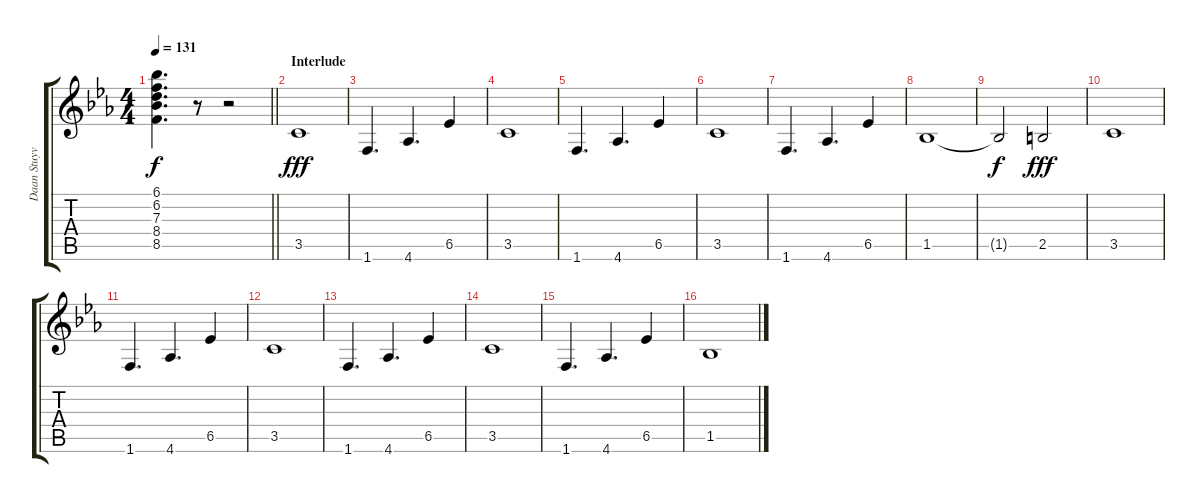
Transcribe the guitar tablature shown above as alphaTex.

\track ("Daan Stuyven (elec. gtr.)" "Daan Stuyv") {instrument overdrivenguitar}
\staff {score tabs}
\tuning (E4 B3 G3 D3 A2 E2) {hide}
\ts (4 4)
\tempo 131
\clef g2
\barLineRight lightlight
\ks cminor
(6.1{t} 6.2{t} 7.3{t} 8.4{t} 8.5{t}).4{d dy f} r.8 r.2 |
\section ("" "Interlude")
3.5.1{dy fff} |
1.6.4{d} 4.6.4{d} 6.5.4 |
3.5.1 |
1.6.4{d} 4.6.4{d} 6.5.4 |
3.5.1 |
1.6.4{d} 4.6.4{d} 6.5.4 |
1.5.1 |
1.5{t}.2{dy f} 2.5.2{dy fff} |
3.5.1 |
1.6.4{d} 4.6.4{d} 6.5.4 |
3.5.1 |
1.6.4{d} 4.6.4{d} 6.5.4 |
3.5.1 |
1.6.4{d} 4.6.4{d} 6.5.4 |
1.5.1
